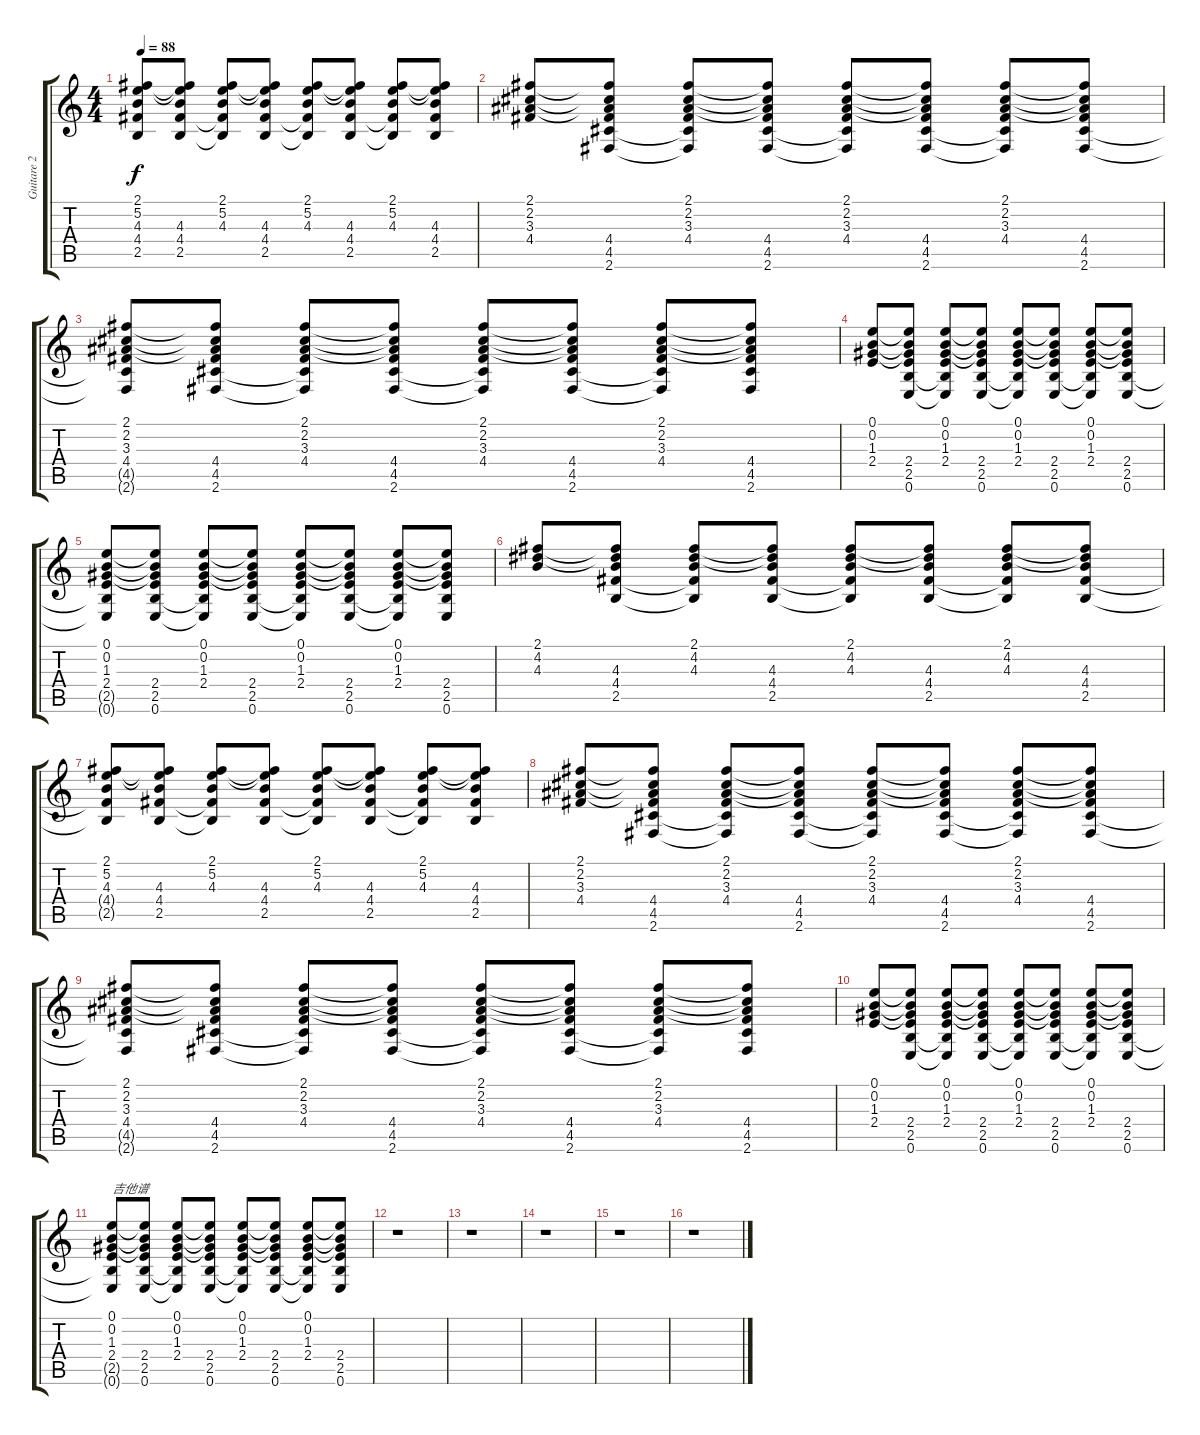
\track ("Guitare 2" "Guitare 2") {instrument electricguitarclean}
\staff {score tabs}
\tuning (E4 B3 G3 D3 A2 E2) {hide}
\ts (4 4)
\tempo 88
\clef g2
\ks c
(2.1 5.2 4.3 4.4{t} 2.5{t}).8{dy f} (2.1{t} 5.2{t} 4.3 4.4 2.5).8 (2.1 5.2 4.3 4.4{t} 2.5{t}).8 (2.1{t} 5.2{t} 4.3 4.4 2.5).8 (2.1 5.2 4.3 4.4{t} 2.5{t}).8 (2.1{t} 5.2{t} 4.3 4.4 2.5).8 (2.1 5.2 4.3 4.4{t} 2.5{t}).8 (2.1{t} 5.2{t} 4.3 4.4 2.5).8 |
(2.1 2.2 3.3 4.4).8 (2.1{t} 2.2{t} 3.3{t} 4.4 4.5 2.6).8 (2.1 2.2 3.3 4.4 4.5{t} 2.6{t}).8 (2.1{t} 2.2{t} 3.3{t} 4.4 4.5 2.6).8 (2.1 2.2 3.3 4.4 4.5{t} 2.6{t}).8 (2.1{t} 2.2{t} 3.3{t} 4.4 4.5 2.6).8 (2.1 2.2 3.3 4.4 4.5{t} 2.6{t}).8 (2.1{t} 2.2{t} 3.3{t} 4.4 4.5 2.6).8 |
(2.1 2.2 3.3 4.4 4.5{t} 2.6{t}).8 (2.1{t} 2.2{t} 3.3{t} 4.4 4.5 2.6).8 (2.1 2.2 3.3 4.4 4.5{t} 2.6{t}).8 (2.1{t} 2.2{t} 3.3{t} 4.4 4.5 2.6).8 (2.1 2.2 3.3 4.4 4.5{t} 2.6{t}).8 (2.1{t} 2.2{t} 3.3{t} 4.4 4.5 2.6).8 (2.1 2.2 3.3 4.4 4.5{t} 2.6{t}).8 (2.1{t} 2.2{t} 3.3{t} 4.4 4.5 2.6).8 |
(0.1 0.2 1.3 2.4).8 (0.1{t} 0.2{t} 1.3{t} 2.4 2.5 0.6).8 (0.1 0.2 1.3 2.4 2.5{t} 0.6{t}).8 (0.1{t} 0.2{t} 1.3{t} 2.4 2.5 0.6).8 (0.1 0.2 1.3 2.4 2.5{t} 0.6{t}).8 (0.1{t} 0.2{t} 1.3{t} 2.4 2.5 0.6).8 (0.1 0.2 1.3 2.4 2.5{t} 0.6{t}).8 (0.1{t} 0.2{t} 1.3{t} 2.4 2.5 0.6).8 |
(0.1 0.2 1.3 2.4 2.5{t} 0.6{t}).8 (0.1{t} 0.2{t} 1.3{t} 2.4 2.5 0.6).8 (0.1 0.2 1.3 2.4 2.5{t} 0.6{t}).8 (0.1{t} 0.2{t} 1.3{t} 2.4 2.5 0.6).8 (0.1 0.2 1.3 2.4 2.5{t} 0.6{t}).8 (0.1{t} 0.2{t} 1.3{t} 2.4 2.5 0.6).8 (0.1 0.2 1.3 2.4 2.5{t} 0.6{t}).8 (0.1{t} 0.2{t} 1.3{t} 2.4 2.5 0.6).8 |
(2.1 4.2 4.3).8 (2.1{t} 4.2{t} 4.3 4.4 2.5).8 (2.1 4.2 4.3 4.4{t} 2.5{t}).8 (2.1{t} 4.2{t} 4.3 4.4 2.5).8 (2.1 4.2 4.3 4.4{t} 2.5{t}).8 (2.1{t} 4.2{t} 4.3 4.4 2.5).8 (2.1 4.2 4.3 4.4{t} 2.5{t}).8 (2.1{t} 4.2{t} 4.3 4.4 2.5).8 |
(2.1 5.2 4.3 4.4{t} 2.5{t}).8 (2.1{t} 5.2{t} 4.3 4.4 2.5).8 (2.1 5.2 4.3 4.4{t} 2.5{t}).8 (2.1{t} 5.2{t} 4.3 4.4 2.5).8 (2.1 5.2 4.3 4.4{t} 2.5{t}).8 (2.1{t} 5.2{t} 4.3 4.4 2.5).8 (2.1 5.2 4.3 4.4{t} 2.5{t}).8 (2.1{t} 5.2{t} 4.3 4.4 2.5).8 |
(2.1 2.2 3.3 4.4).8 (2.1{t} 2.2{t} 3.3{t} 4.4 4.5 2.6).8 (2.1 2.2 3.3 4.4 4.5{t} 2.6{t}).8 (2.1{t} 2.2{t} 3.3{t} 4.4 4.5 2.6).8 (2.1 2.2 3.3 4.4 4.5{t} 2.6{t}).8 (2.1{t} 2.2{t} 3.3{t} 4.4 4.5 2.6).8 (2.1 2.2 3.3 4.4 4.5{t} 2.6{t}).8 (2.1{t} 2.2{t} 3.3{t} 4.4 4.5 2.6).8 |
(2.1 2.2 3.3 4.4 4.5{t} 2.6{t}).8 (2.1{t} 2.2{t} 3.3{t} 4.4 4.5 2.6).8 (2.1 2.2 3.3 4.4 4.5{t} 2.6{t}).8 (2.1{t} 2.2{t} 3.3{t} 4.4 4.5 2.6).8 (2.1 2.2 3.3 4.4 4.5{t} 2.6{t}).8 (2.1{t} 2.2{t} 3.3{t} 4.4 4.5 2.6).8 (2.1 2.2 3.3 4.4 4.5{t} 2.6{t}).8 (2.1{t} 2.2{t} 3.3{t} 4.4 4.5 2.6).8 |
(0.1 0.2 1.3 2.4).8 (0.1{t} 0.2{t} 1.3{t} 2.4 2.5 0.6).8 (0.1 0.2 1.3 2.4 2.5{t} 0.6{t}).8 (0.1{t} 0.2{t} 1.3{t} 2.4 2.5 0.6).8 (0.1 0.2 1.3 2.4 2.5{t} 0.6{t}).8 (0.1{t} 0.2{t} 1.3{t} 2.4 2.5 0.6).8 (0.1 0.2 1.3 2.4 2.5{t} 0.6{t}).8 (0.1{t} 0.2{t} 1.3{t} 2.4 2.5 0.6).8 |
(0.1 0.2 1.3 2.4 2.5{t} 0.6{t}).8{txt "吉他谱"} (0.1{t} 0.2{t} 1.3{t} 2.4 2.5 0.6).8 (0.1 0.2 1.3 2.4 2.5{t} 0.6{t}).8 (0.1{t} 0.2{t} 1.3{t} 2.4 2.5 0.6).8 (0.1 0.2 1.3 2.4 2.5{t} 0.6{t}).8 (0.1{t} 0.2{t} 1.3{t} 2.4 2.5 0.6).8 (0.1 0.2 1.3 2.4 2.5{t} 0.6{t}).8 (0.1{t} 0.2{t} 1.3{t} 2.4 2.5 0.6).8 |
r.1 |
r.1 |
r.1 |
r.1 |
r.1
